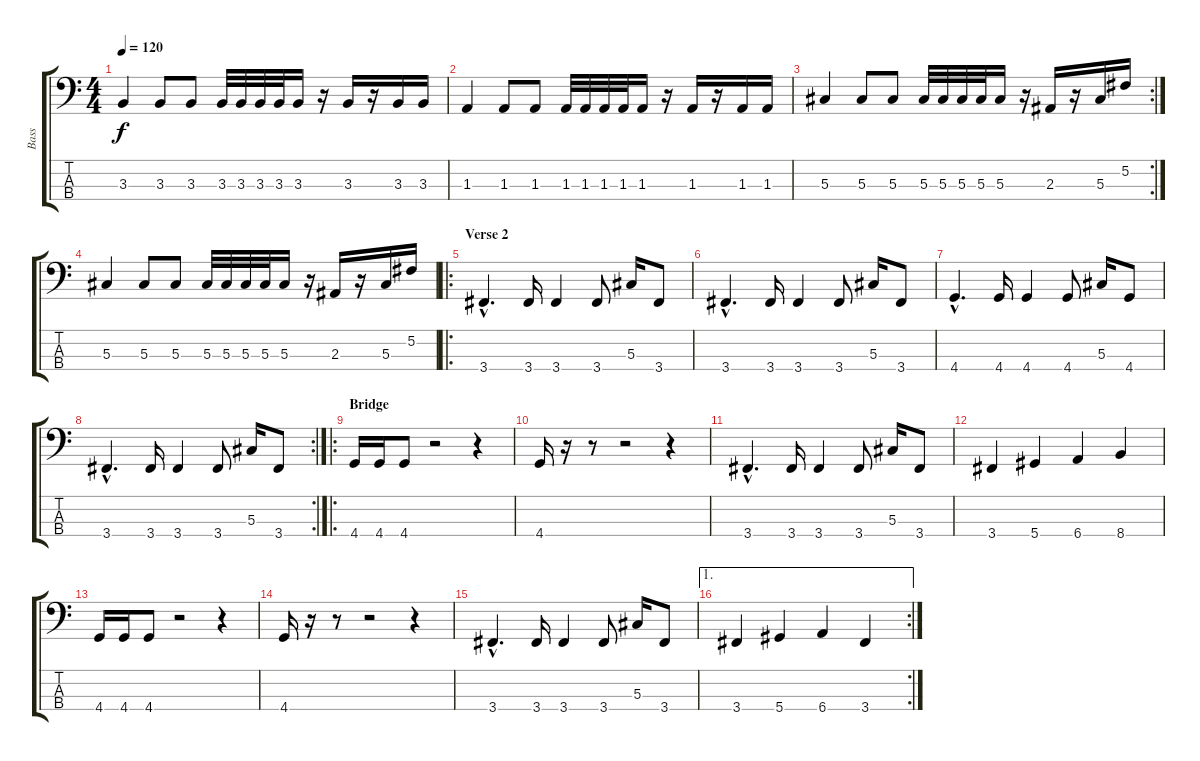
\track ("Bass" "Bass") {instrument electricbassfinger}
\staff {score tabs}
\tuning (Gb2 Db2 Ab1 Eb1) {hide}
\ts (4 4)
\tempo 120
\clef f4
\ks c
3.3.4{dy f} 3.3.8 3.3.8 3.3.32 3.3.32 3.3.32 3.3.32 3.3.16 r.16 3.3.16 r.16 3.3.16 3.3.16 |
1.3.4 1.3.8 1.3.8 1.3.32 1.3.32 1.3.32 1.3.32 1.3.16 r.16 1.3.16 r.16 1.3.16 1.3.16 |
\rc 2
5.3.4 5.3.8 5.3.8 5.3.32 5.3.32 5.3.32 5.3.32 5.3.16 r.16 2.3.16 r.16 5.3.16 5.2.16 |
5.3.4 5.3.8 5.3.8 5.3.32 5.3.32 5.3.32 5.3.32 5.3.16 r.16 2.3.16 r.16 5.3.16 5.2.16 |
\ro
\section ("" "Verse 2")
3.4{hac}.4{d} 3.4.16 3.4.4 3.4.8 5.3.16 3.4.8 |
3.4{hac}.4{d} 3.4.16 3.4.4 3.4.8 5.3.16 3.4.8 |
4.4{hac}.4{d} 4.4.16 4.4.4 4.4.8 5.3.16 4.4.8 |
\rc 2
3.4{hac}.4{d} 3.4.16 3.4.4 3.4.8 5.3.16 3.4.8 |
\ro
\section ("" "Bridge")
4.4.16 4.4.16 4.4.8 r.2 r.4 |
4.4.16 r.16 r.8 r.2 r.4 |
3.4{hac}.4{d} 3.4.16 3.4.4 3.4.8 5.3.16 3.4.8 |
3.4.4 5.4.4 6.4.4 8.4.4 |
4.4.16 4.4.16 4.4.8 r.2 r.4 |
4.4.16 r.16 r.8 r.2 r.4 |
3.4{hac}.4{d} 3.4.16 3.4.4 3.4.8 5.3.16 3.4.8 |
\ae 1
\rc 2
3.4.4 5.4.4 6.4.4 3.4.4
